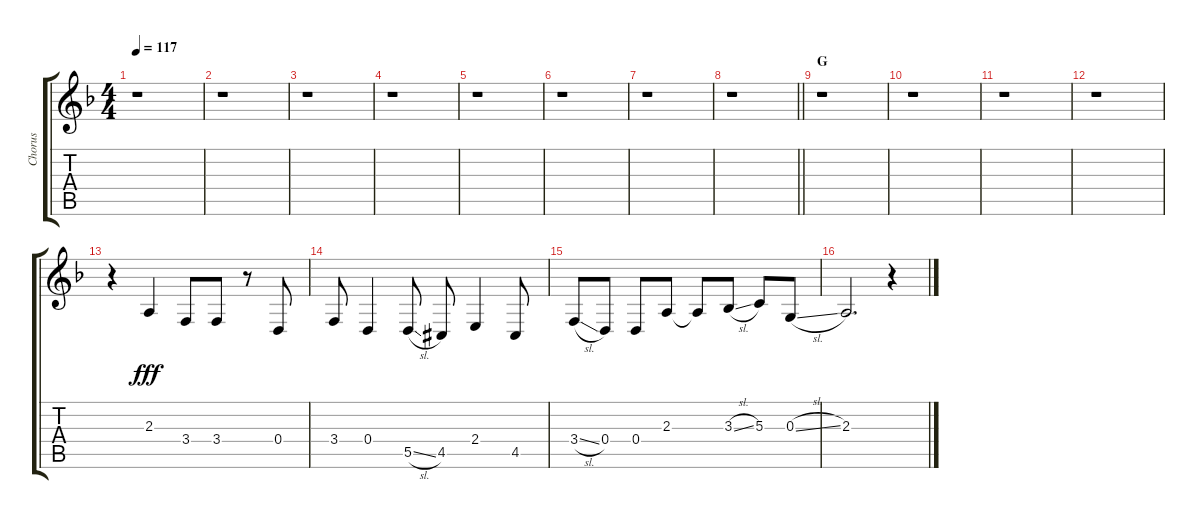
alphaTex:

\track ("Chorus" "Chorus") {instrument voiceoohs}
\staff {score tabs}
\tuning (E4 B3 G3 D3 A2 E2) {hide}
\ts (4 4)
\tempo 117
\clef g2
\ks f
r.1{dy fff} |
r.1 |
r.1 |
r.1 |
r.1 |
r.1 |
r.1 |
\barLineRight lightlight
r.1 |
\section ("" "G")
r.1 |
r.1 |
r.1 |
r.1 |
r.4 2.3.4 3.4.8 3.4.8 r.8 0.4.8 |
3.4.8 0.4.4 5.5{sl}.8 4.5{acc #}.8 2.4.4 4.5{acc #}.8 |
3.4{sl}.8 0.4.8 0.4.8 2.3.8 2.3{t}.8 3.3{sl}.8 5.3.8 0.3{sl}.8 |
2.3.2{d} r.4
